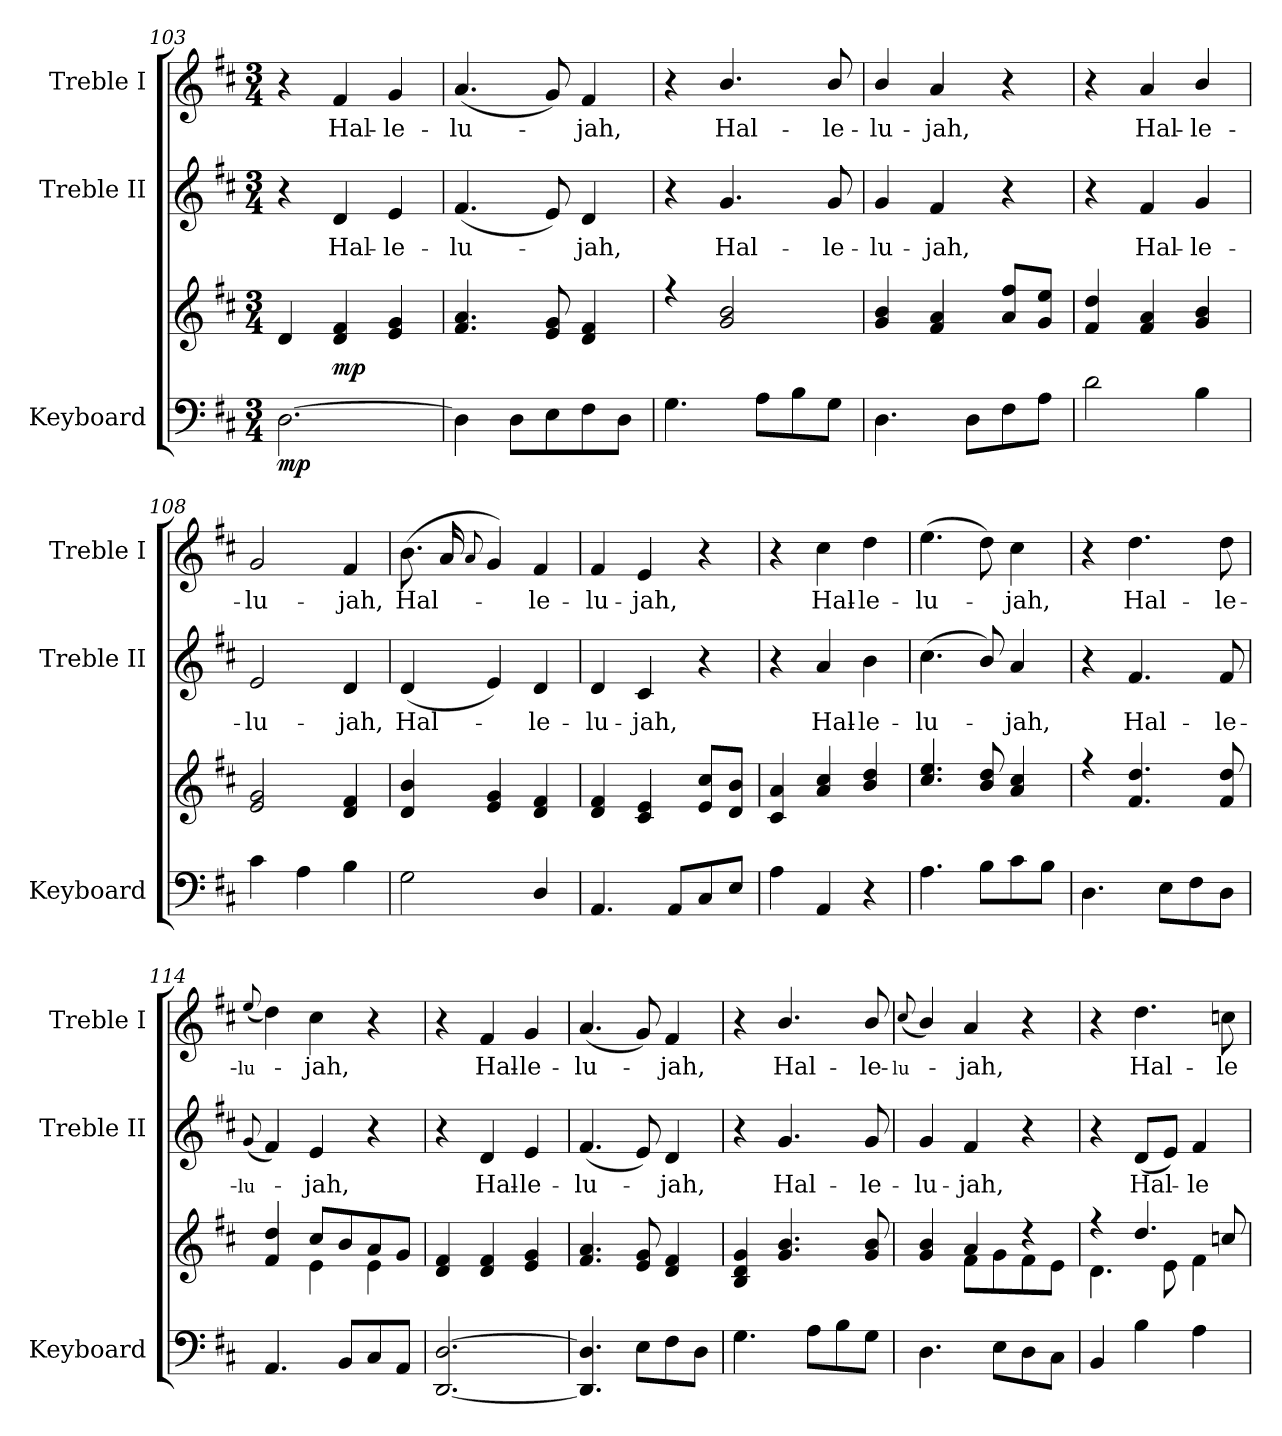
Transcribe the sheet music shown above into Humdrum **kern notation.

**kern	**kern	**dynam	**kern	**text	**kern	**text
*part3	*part3	*part3	*part2	*part2	*part1	*part1
*staff4	*staff3	*staff3/4	*staff2	*staff2	*staff1	*staff1
*I"Keyboard	*	*	*I"Treble II	*	*I"Treble I	*
*I'Keyboard	*	*	*I'Treble II	*	*I'Treble I	*
*clefF4	*clefG2	*	*clefG2	*	*clefG2	*
*k[f#c#]	*k[f#c#]	*	*k[f#c#]	*	*k[f#c#]	*
*D:	*D:	*	*D:	*	*D:	*
*M3/4	*M3/4	*	*M3/4	*	*M3/4	*
=103	=103	=103	=103	=103	=103	=103
*	*^	*	*	*	*	*
!	!	!LO:N:vis=1	!LO:DY:b=2	!	!	!	!
[2.D	4d	2.ryy	mp	4r	.	4r	.
!	!	!	!LO:DY:b	!	!LO:LY:b	!	!LO:LY:b
.	4d 4f#	.	mp	4d	Hal-	4f#	Hal-
!	!	!	!	!	!LO:LY:b	!	!LO:LY:b
.	4e 4g	.	.	4e	-le-	4g	-le-
=104	=104	=104	=104	=104	=104	=104	=104
!	!	!LO:N:vis=1	!	!	!LO:LY:b	!	!LO:LY:b
4D]	4.f# 4.a	2.ryy	.	(<4.f#	-lu-	(<4.a	-lu-
8DL	.	.	.	.	.	.	.
8E	8e 8g	.	.	8e)	.	8g)	.
!	!	!	!	!	!LO:LY:b	!	!LO:LY:b
8F#	4d 4f#	.	.	4d	jah,	4f#	jah,
8DJ	.	.	.	.	.	.	.
=105	=105	=105	=105	=105	=105	=105	=105
!	!	!LO:N:vis=1	!	!	!	!	!
4.G	4r	2.ryy	.	4r	.	4r	.
!	!	!	!	!	!LO:LY:b	!	!LO:LY:b
.	2g 2b	.	.	4.g	Hal-	4.b/	Hal-
8AL	.	.	.	.	.	.	.
8B	.	.	.	.	.	.	.
!	!	!	!	!	!LO:LY:b	!	!LO:LY:b
8GJ	.	.	.	8g	-le-	8b/	-le-
=106	=106	=106	=106	=106	=106	=106	=106
!	!	!LO:N:vis=1	!	!	!LO:LY:b	!	!LO:LY:b
4.D	4g 4b	2.ryy	.	4g	-lu-	4b/	-lu-
!	!	!	!	!	!LO:LY:b	!	!LO:LY:b
.	4f# 4a	.	.	4f#	-jah,	4a	-jah,
8DL	.	.	.	.	.	.	.
8F#	8a 8ff#L	.	.	4r	.	4r	.
8AJ	8g 8eeJ	.	.	.	.	.	.
!!LO:LB:g=z
=107	=107	=107	=107	=107	=107	=107	=107
!	!	!LO:N:vis=1	!	!	!	!	!
2d	4f# 4dd	2.ryy	.	4r	.	4r	.
!	!	!	!	!	!LO:LY:b	!	!LO:LY:b
.	4f# 4a	.	.	4f#	Hal-	4a	Hal-
!	!	!	!	!	!LO:LY:b	!	!LO:LY:b
4B	4g 4b	.	.	4g	-le-	4b/	-le-
=108	=108	=108	=108	=108	=108	=108	=108
!	!	!LO:N:vis=1	!	!	!LO:LY:b	!	!LO:LY:b
4c#	2e 2g	2.ryy	.	2e	-lu-	2g	-lu-
4A	.	.	.	.	.	.	.
!	!	!	!	!	!LO:LY:b	!	!LO:LY:b
4B	4d 4f#	.	.	4d	-jah,	4f#	-jah,
=109	=109	=109	=109	=109	=109	=109	=109
!	!	!LO:N:vis=1	!	!	!LO:LY:b	!	!LO:LY:b
2G	4d 4b	2.ryy	.	(<4d	Hal-	(<8.bL	Hal-
.	.	.	.	.	.	16aL	.
.	.	.	.	.	.	8qqaJ	.
.	4e 4g	.	.	4e)	.	4g)	.
!	!	!	!	!	!LO:LY:b	!	!LO:LY:b
4D/	4d 4f#	.	.	4d	le-	4f#	le-
=110	=110	=110	=110	=110	=110	=110	=110
!	!	!LO:N:vis=1	!	!	!LO:LY:b	!	!LO:LY:b
4.AA	4d 4f#	2.ryy	.	4d	-lu-	4f#	-lu-
!	!	!	!	!	!LO:LY:b	!	!LO:LY:b
.	4c# 4e	.	.	4c#	-jah,	4e	-jah,
8AAL	.	.	.	.	.	.	.
8C#	8e 8cc#L	.	.	4r	.	4r	.
8EJ	8d 8bJ	.	.	.	.	.	.
=111	=111	=111	=111	=111	=111	=111	=111
!	!	!LO:N:vis=1	!	!	!	!	!
4A	4c# 4a	2.ryy	.	4r	.	4r	.
!	!	!	!	!	!LO:LY:b	!	!LO:LY:b
4AA	4a 4cc#	.	.	4a	Hal-	4cc#	Hal-
!	!	!	!	!	!LO:LY:b	!	!LO:LY:b
4r	4b 4dd	.	.	4b	-le-	4dd	-le-
=112	=112	=112	=112	=112	=112	=112	=112
!	!	!LO:N:vis=1	!	!	!LO:LY:b	!	!LO:LY:b
4.A	4.cc# 4.ee	2.ryy	.	(<4.cc#	-lu-	(>4.ee	-lu-
8BL	8b 8dd	.	.	8b/)	.	8dd)	.
!	!	!	!	!	!LO:LY:b	!	!LO:LY:b
8c#	4a 4cc#	.	.	4a	jah,	4cc#	jah,
8BJ	.	.	.	.	.	.	.
=113	=113	=113	=113	=113	=113	=113	=113
!	!	!LO:N:vis=1	!	!	!	!	!
4.D	4r	2.ryy	.	4r	.	4r	.
!	!	!	!	!	!LO:LY:b	!	!LO:LY:b
.	4.f# 4.dd	.	.	4.f#	Hal-	4.dd	Hal-
8EL	.	.	.	.	.	.	.
8F#	.	.	.	.	.	.	.
!	!	!	!	!	!LO:LY:b	!	!LO:LY:b
8DJ	8f# 8dd	.	.	8f#	-le-	8dd	-le-
=114	=114	=114	=114	=114	=114	=114	=114
!	!	!	!	!	!LO:LY:b	!	!LO:LY:b
.	.	.	.	(<8qqg/L	-lu-	(>8qqee/L	-lu-
4.AA	4f# 4dd	4ryy	.	4f#)	.	4dd)	.
!	!	!	!	!	!LO:LY:b	!	!LO:LY:b
.	8cc#L	4e\	.	4e	jah,	4cc#	jah,
8BBL	8b	.	.	.	.	.	.
8C#	8a	4e\	.	4r	.	4r	.
8AAJ	8gJ	.	.	.	.	.	.
=115	=115	=115	=115	=115	=115	=115	=115
!	!	!LO:N:vis=1	!	!	!	!	!
[2.DD [2.D	4d 4f#	2.ryy	.	4r	.	4r	.
!	!	!	!	!	!LO:LY:b	!	!LO:LY:b
.	4d 4f#	.	.	4d	Hal-	4f#	Hal-
!	!	!	!	!	!LO:LY:b	!	!LO:LY:b
.	4e 4g	.	.	4e	-le-	4g	-le-
!!LO:LB:g=z
=116	=116	=116	=116	=116	=116	=116	=116
!	!	!LO:N:vis=1	!	!	!LO:LY:b	!	!LO:LY:b
4.DD] 4.D]	4.f# 4.a	2.ryy	.	(<4.f#	-lu-	(<4.a	-lu-
8EL	8e 8g	.	.	8e)	.	8g)	.
!	!	!	!	!	!LO:LY:b	!	!LO:LY:b
8F#	4d 4f#	.	.	4d	jah,	4f#	jah,
8DJ	.	.	.	.	.	.	.
=117	=117	=117	=117	=117	=117	=117	=117
!	!	!LO:N:vis=1	!	!	!	!	!
4.G	4B 4d 4g	2.ryy	.	4r	.	4r	.
!	!	!	!	!	!LO:LY:b	!	!LO:LY:b
.	4.g 4.b	.	.	4.g/	Hal-	4.b/	Hal-
8AL	.	.	.	.	.	.	.
8B	.	.	.	.	.	.	.
!	!	!	!	!	!LO:LY:b	!	!LO:LY:b
8GJ	8g 8b	.	.	8g/	-le-	8b/	-le-
=118	=118	=118	=118	=118	=118	=118	=118
!	!	!	!	!	!	!	!LO:LY:b
.	.	.	.	.	.	(<8qqcc#/L	-lu-
!	!	!	!	!	!LO:LY:b	!	!
4.D	4g 4b	4ryy	.	4g/	-lu-	4b/)	.
!	!	!	!	!	!LO:LY:b	!	!LO:LY:b
.	4a	8f#\L	.	4f#	-jah,	4a	jah,
8EL	.	8g\	.	.	.	.	.
8D	4r	8f#\	.	4r	.	4r	.
8C#J	.	8e\J	.	.	.	.	.
=119	=119	=119	=119	=119	=119	=119	=119
4BB	4r	4.d\	.	4r	.	4r	.
!	!	!	!	!	!LO:LY:b	!	!LO:LY:b
4B	4.dd/	.	.	(<8dL	Hal-	4.dd	Hal-
.	.	8e\	.	8eJ)	.	.	.
!	!	!	!	!	!LO:LY:b	!	!
4A	.	4f#\	.	4f#	le-	.	.
!	!	!	!	!	!	!	!LO:LY:b
.	8ccn/	.	.	.	.	8ccnJ	-le-
*	*v	*v	*	*	*	*	*
=	=	=	=	=	=	=
*-	*-	*-	*-	*-	*-	*-
